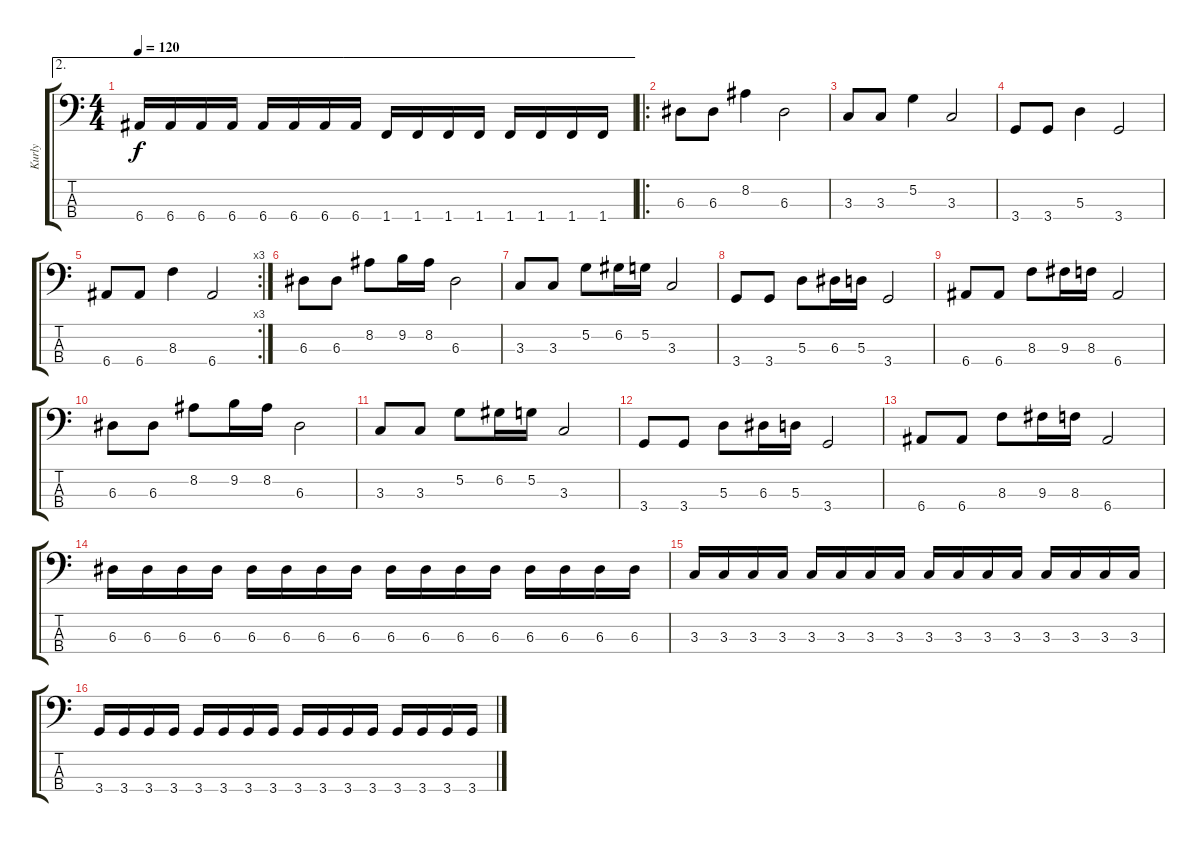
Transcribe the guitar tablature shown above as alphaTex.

\track ("Kurly" "Kurly") {instrument electricbassfinger}
\staff {score tabs}
\tuning (G2 D2 A1 E1) {hide}
\ae 2
\ts (4 4)
\tempo 120
\clef f4
\ks c
6.4.16{dy f} 6.4.16 6.4.16 6.4.16 6.4.16 6.4.16 6.4.16 6.4.16 1.4.16 1.4.16 1.4.16 1.4.16 1.4.16 1.4.16 1.4.16 1.4.16 |
\ro
6.3.8 6.3.8 8.2.4 6.3.2 |
3.3.8 3.3.8 5.2.4 3.3.2 |
3.4.8 3.4.8 5.3.4 3.4.2 |
\rc 3
6.4.8 6.4.8 8.3.4 6.4.2 |
6.3.8 6.3.8 8.2.8 9.2.16 8.2.16 6.3.2 |
3.3.8 3.3.8 5.2.8 6.2.16 5.2.16 3.3.2 |
3.4.8 3.4.8 5.3.8 6.3.16 5.3.16 3.4.2 |
6.4.8 6.4.8 8.3.8 9.3.16 8.3.16 6.4.2 |
6.3.8 6.3.8 8.2.8 9.2.16 8.2.16 6.3.2 |
3.3.8 3.3.8 5.2.8 6.2.16 5.2.16 3.3.2 |
3.4.8 3.4.8 5.3.8 6.3.16 5.3.16 3.4.2 |
6.4.8 6.4.8 8.3.8 9.3.16 8.3.16 6.4.2 |
6.3.16 6.3.16 6.3.16 6.3.16 6.3.16 6.3.16 6.3.16 6.3.16 6.3.16 6.3.16 6.3.16 6.3.16 6.3.16 6.3.16 6.3.16 6.3.16 |
3.3.16 3.3.16 3.3.16 3.3.16 3.3.16 3.3.16 3.3.16 3.3.16 3.3.16 3.3.16 3.3.16 3.3.16 3.3.16 3.3.16 3.3.16 3.3.16 |
3.4.16 3.4.16 3.4.16 3.4.16 3.4.16 3.4.16 3.4.16 3.4.16 3.4.16 3.4.16 3.4.16 3.4.16 3.4.16 3.4.16 3.4.16 3.4.16
